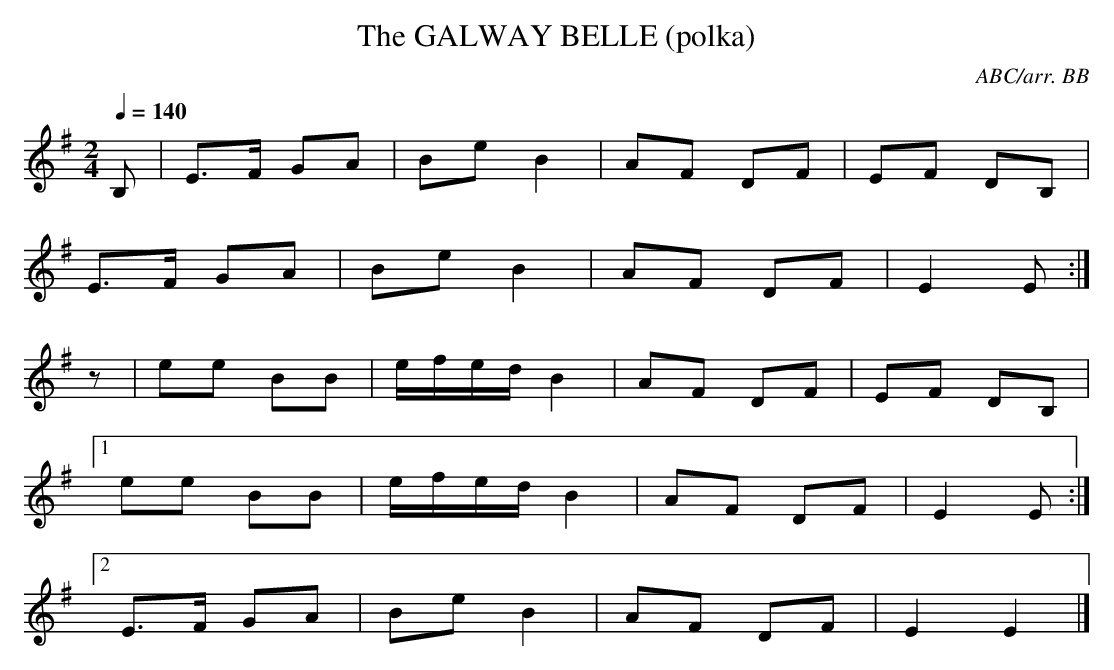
X:1
T:GALWAY BELLE (polka), The
C:ABC/arr. BB
depending on what county you or your ancestors are from!
Q:1/4=140
M:2/4
L:1/8
K:Em
B,|E>F GA|Be B2|AF DF|EF DB,|
E>F GA|Be B2|AF DF|E2 E:|
z|ee BB|e/f/e/d/ B2|AF DF|EF DB,|
[1 ee BB|e/f/e/d/ B2|AF DF|E2E :|
[2 E>F GA|Be B2|AF DF|E2 E2|]
